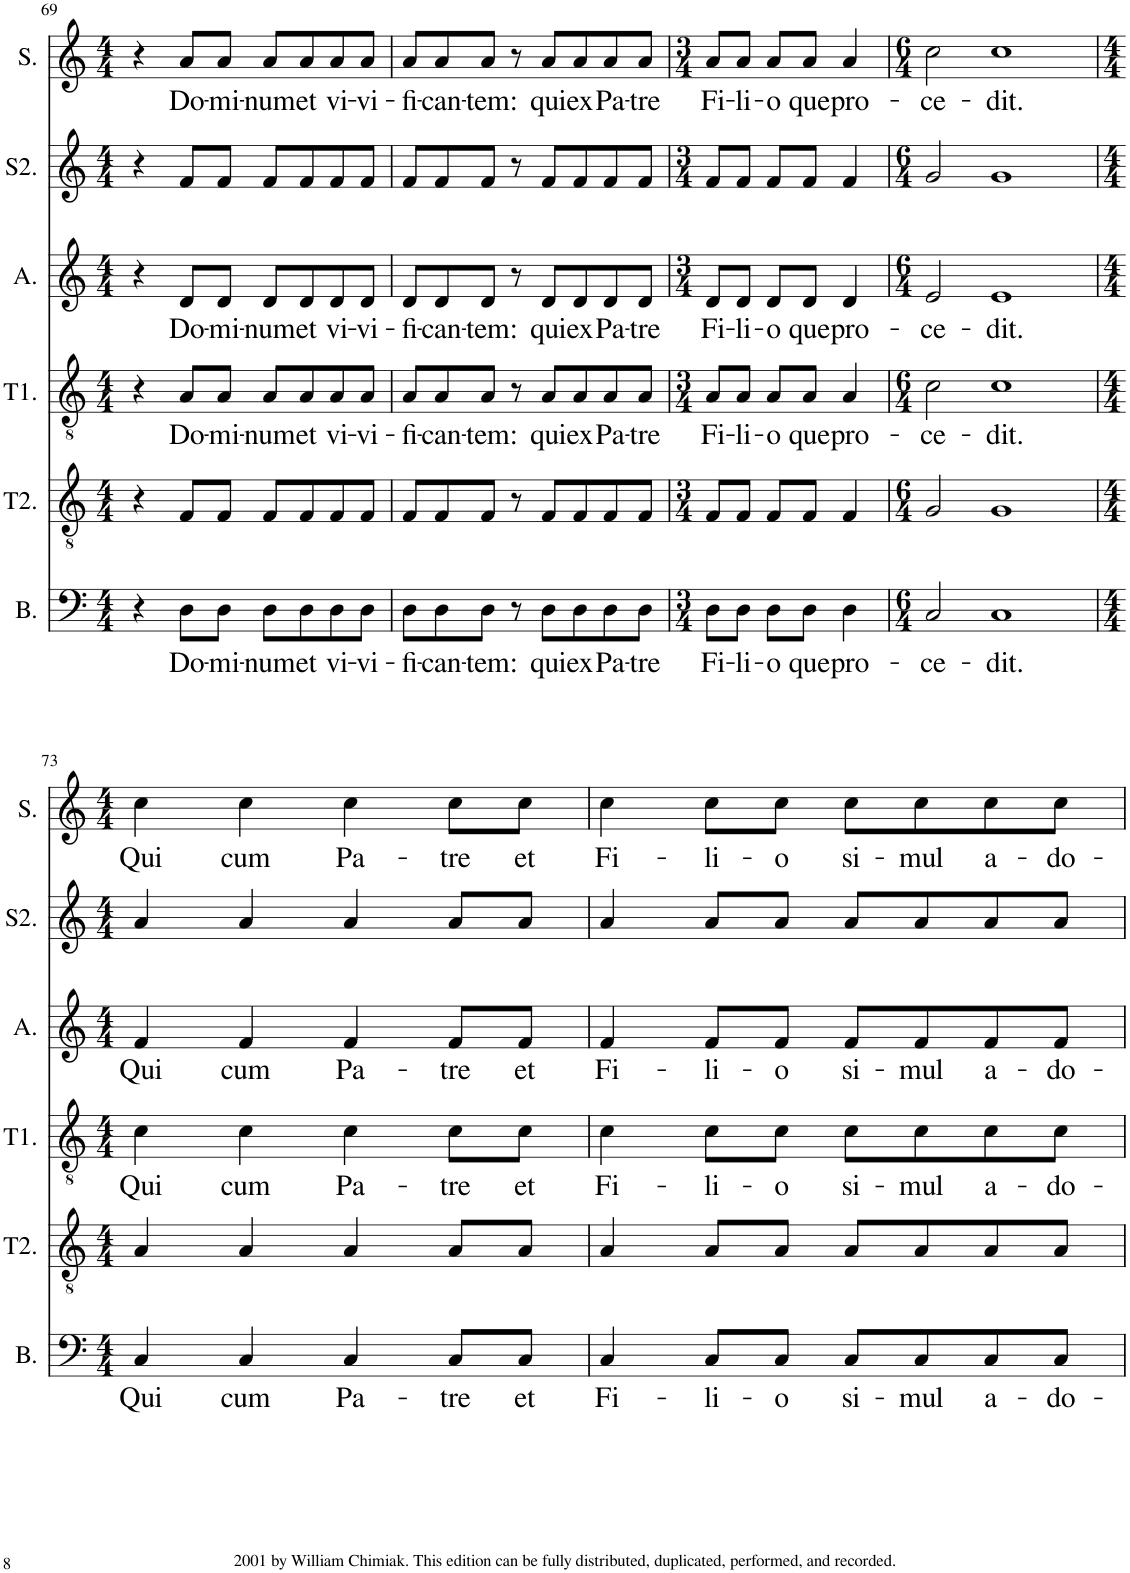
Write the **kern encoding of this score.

**kern	**text	**kern	**kern	**text	**kern	**text	**kern	**kern	**text
*part6	*part6	*part5	*part4	*part4	*part3	*part3	*part2	*part1	*part1
*staff6	*staff6	*staff5	*staff4	*staff4	*staff3	*staff3	*staff2	*staff1	*staff1
*I"Bass	*	*I"Tenor2	*I"Tenor1	*	*I"Alto	*	*I"Soprano2	*I"Soprano	*
*I'B.	*	*I'T2.	*I'T1.	*	*I'A.	*	*I'S2.	*I'S.	*
!!LO:PB:g=z
*clefF4	*	*clefGv2	*clefGv2	*	*clefG2	*	*clefG2	*clefG2	*
*k[]	*	*k[]	*k[]	*	*k[]	*	*k[]	*k[]	*
*M4/4	*	*M4/4	*M4/4	*	*M4/4	*	*M4/4	*M4/4	*
=69	=69	=69	=69	=69	=69	=69	=69	=69	=69
4r	.	4r	4r	.	4r	.	4r	4r	.
!	!LO:LY:b	!	!	!LO:LY:b	!	!LO:LY:b	!	!	!LO:LY:b
8D\L	Do-	8F/L	8A/L	Do-	8d/L	Do-	8f/L	8a/L	Do-
!	!LO:LY:b	!	!	!LO:LY:b	!	!LO:LY:b	!	!	!LO:LY:b
8D\J	-mi-	8F/J	8A/J	-mi-	8d/J	-mi-	8f/J	8a/J	-mi-
!	!LO:LY:b	!	!	!LO:LY:b	!	!LO:LY:b	!	!	!LO:LY:b
8D\L	-num	8F/L	8A/L	-num	8d/L	-num	8f/L	8a/L	-num
!	!LO:LY:b	!	!	!LO:LY:b	!	!LO:LY:b	!	!	!LO:LY:b
8D\	et	8F/	8A/	et	8d/	et	8f/	8a/	et
!	!LO:LY:b	!	!	!LO:LY:b	!	!LO:LY:b	!	!	!LO:LY:b
8D\	vi-	8F/	8A/	vi-	8d/	vi-	8f/	8a/	vi-
!	!LO:LY:b	!	!	!LO:LY:b	!	!LO:LY:b	!	!	!LO:LY:b
8D\J	-vi-	8F/J	8A/J	-vi-	8d/J	-vi-	8f/J	8a/J	-vi-
=70	=70	=70	=70	=70	=70	=70	=70	=70	=70
!	!LO:LY:b	!	!	!LO:LY:b	!	!LO:LY:b	!	!	!LO:LY:b
8D\L	-fi-	8F/L	8A/L	-fi-	8d/L	-fi-	8f/L	8a/L	-fi-
!	!LO:LY:b	!	!	!LO:LY:b	!	!LO:LY:b	!	!	!LO:LY:b
8D\	-can-	8F/	8A/	-can-	8d/	-can-	8f/	8a/	-can-
!	!LO:LY:b	!	!	!LO:LY:b	!	!LO:LY:b	!	!	!LO:LY:b
8D\J	-tem:	8F/J	8A/J	-tem:	8d/J	-tem:	8f/J	8a/J	-tem:
8r	.	8r	8r	.	8r	.	8r	8r	.
!	!LO:LY:b	!	!	!LO:LY:b	!	!LO:LY:b	!	!	!LO:LY:b
8D\L	qui	8F/L	8A/L	qui	8d/L	qui	8f/L	8a/L	qui
!	!LO:LY:b	!	!	!LO:LY:b	!	!LO:LY:b	!	!	!LO:LY:b
8D\	ex	8F/	8A/	ex	8d/	ex	8f/	8a/	ex
!	!LO:LY:b	!	!	!LO:LY:b	!	!LO:LY:b	!	!	!LO:LY:b
8D\	Pa-	8F/	8A/	Pa-	8d/	Pa-	8f/	8a/	Pa-
!	!LO:LY:b	!	!	!LO:LY:b	!	!LO:LY:b	!	!	!LO:LY:b
8D\J	tre	8F/J	8A/J	tre	8d/J	tre	8f/J	8a/J	tre
=71	=71	=71	=71	=71	=71	=71	=71	=71	=71
*M3/4	*	*M3/4	*M3/4	*	*M3/4	*	*M3/4	*M3/4	*
!	!LO:LY:b	!	!	!LO:LY:b	!	!LO:LY:b	!	!	!LO:LY:b
8D\L	Fi-	8F/L	8A/L	Fi-	8d/L	Fi-	8f/L	8a/L	Fi-
!	!LO:LY:b	!	!	!LO:LY:b	!	!LO:LY:b	!	!	!LO:LY:b
8D\J	-li-	8F/J	8A/J	-li-	8d/J	-li-	8f/J	8a/J	-li-
!	!LO:LY:b	!	!	!LO:LY:b	!	!LO:LY:b	!	!	!LO:LY:b
8D\L	-o	8F/L	8A/L	-o	8d/L	-o	8f/L	8a/L	-o
!	!LO:LY:b	!	!	!LO:LY:b	!	!LO:LY:b	!	!	!LO:LY:b
8D\J	que	8F/J	8A/J	que	8d/J	que	8f/J	8a/J	que
!	!LO:LY:b	!	!	!LO:LY:b	!	!LO:LY:b	!	!	!LO:LY:b
4D\	pro-	4F/	4A/	pro-	4d/	pro-	4f/	4a/	pro-
=72	=72	=72	=72	=72	=72	=72	=72	=72	=72
*M6/4	*	*M6/4	*M6/4	*	*M6/4	*	*M6/4	*M6/4	*
!	!LO:LY:b	!	!	!LO:LY:b	!	!LO:LY:b	!	!	!LO:LY:b
2C/	-ce-	2G/	2c\	-ce-	2e/	-ce-	2g/	2cc\	-ce-
!	!LO:LY:b	!	!	!LO:LY:b	!	!LO:LY:b	!	!	!LO:LY:b
1C	-dit.	1G	1c	-dit.	1e	-dit.	1g	1cc	-dit.
!!LO:LB:g=z
=73	=73	=73	=73	=73	=73	=73	=73	=73	=73
*M4/4	*	*M4/4	*M4/4	*	*M4/4	*	*M4/4	*M4/4	*
!	!LO:LY:b	!	!	!LO:LY:b	!	!LO:LY:b	!	!	!LO:LY:b
4C/	Qui	4A/	4c\	Qui	4f/	Qui	4a/	4cc\	Qui
!	!LO:LY:b	!	!	!LO:LY:b	!	!LO:LY:b	!	!	!LO:LY:b
4C/	cum	4A/	4c\	cum	4f/	cum	4a/	4cc\	cum
!	!LO:LY:b	!	!	!LO:LY:b	!	!LO:LY:b	!	!	!LO:LY:b
4C/	Pa-	4A/	4c\	Pa-	4f/	Pa-	4a/	4cc\	Pa-
!	!LO:LY:b	!	!	!LO:LY:b	!	!LO:LY:b	!	!	!LO:LY:b
8C/L	-tre	8A/L	8c\L	-tre	8f/L	-tre	8a/L	8cc\L	-tre
!	!LO:LY:b	!	!	!LO:LY:b	!	!LO:LY:b	!	!	!LO:LY:b
8C/J	et	8A/J	8c\J	et	8f/J	et	8a/J	8cc\J	et
=74	=74	=74	=74	=74	=74	=74	=74	=74	=74
!	!LO:LY:b	!	!	!LO:LY:b	!	!LO:LY:b	!	!	!LO:LY:b
4C/	Fi-	4A/	4c\	Fi-	4f/	Fi-	4a/	4cc\	Fi-
!	!LO:LY:b	!	!	!LO:LY:b	!	!LO:LY:b	!	!	!LO:LY:b
8C/L	-li-	8A/L	8c\L	-li-	8f/L	-li-	8a/L	8cc\L	-li-
!	!LO:LY:b	!	!	!LO:LY:b	!	!LO:LY:b	!	!	!LO:LY:b
8C/J	-o	8A/J	8c\J	-o	8f/J	-o	8a/J	8cc\J	-o
!	!LO:LY:b	!	!	!LO:LY:b	!	!LO:LY:b	!	!	!LO:LY:b
8C/L	si-	8A/L	8c\L	si-	8f/L	si-	8a/L	8cc\L	si-
!	!LO:LY:b	!	!	!LO:LY:b	!	!LO:LY:b	!	!	!LO:LY:b
8C/	-mul	8A/	8c\	-mul	8f/	-mul	8a/	8cc\	-mul
!	!LO:LY:b	!	!	!LO:LY:b	!	!LO:LY:b	!	!	!LO:LY:b
8C/	a-	8A/	8c\	a-	8f/	a-	8a/	8cc\	a-
!	!LO:LY:b	!	!	!LO:LY:b	!	!LO:LY:b	!	!	!LO:LY:b
8C/J	-do-	8A/J	8c\J	-do-	8f/J	-do-	8a/J	8cc\J	-do-
=	=	=	=	=	=	=	=	=	=
*-	*-	*-	*-	*-	*-	*-	*-	*-	*-
